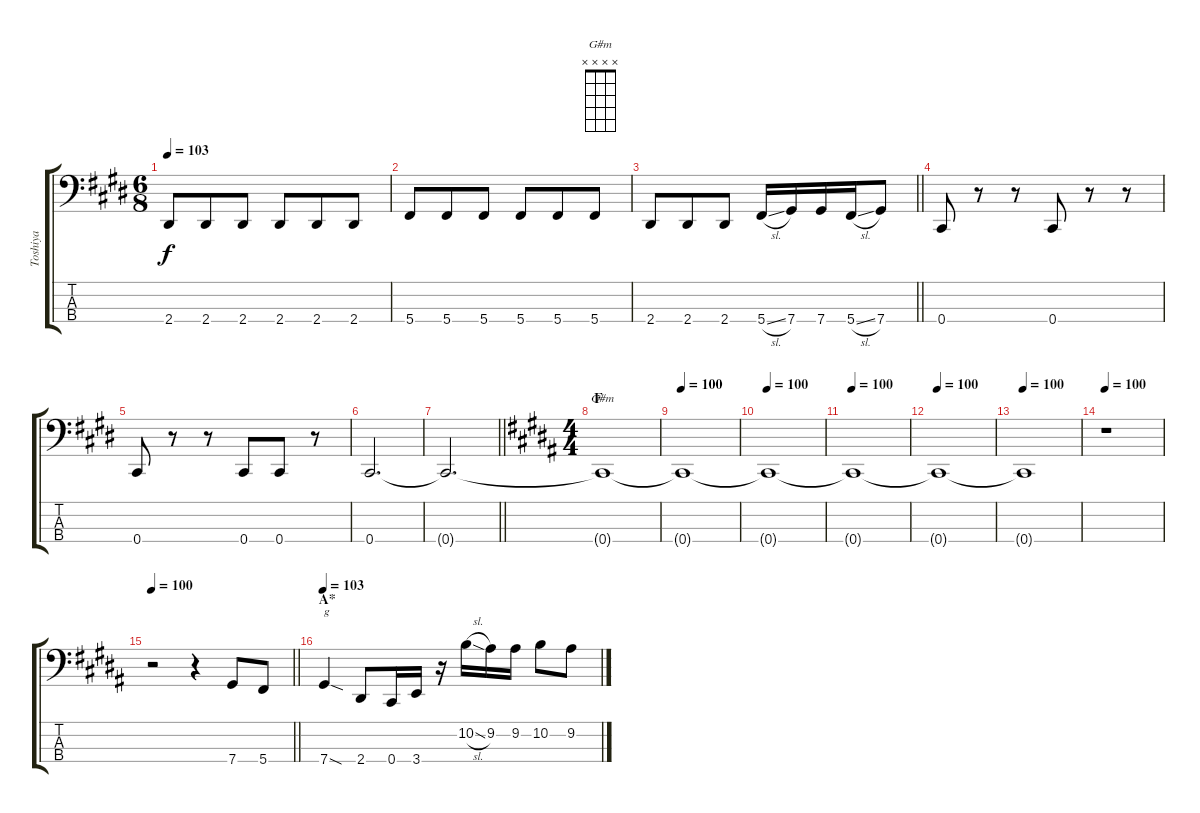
\track ("Toshiya" "Toshiya") {instrument electricbasspick}
\staff {score tabs}
\tuning (Gb2 Db2 Ab1 Db1) {hide}
\chord ("G#m" x x x x)
\ts (6 8)
\tempo 103
\clef f4
\ks c#minor
2.4.8{dy f} 2.4.8 2.4.8 2.4.8 2.4.8 2.4.8 |
5.4.8 5.4.8 5.4.8 5.4.8 5.4.8 5.4.8 |
\barLineRight lightlight
2.4.8 2.4.8 2.4.8 5.4{sl}.16 7.4.16 7.4.16 5.4{sl}.16 7.4.8 |
\section ("" "")
0.4.8 r.8 r.8 0.4.8 r.8 r.8 |
0.4.8 r.8 r.8 0.4.8 0.4.8 r.8 |
0.4.2{d} |
\barLineRight lightlight
0.4{t}.2{d} |
\ts (4 4)
\section ("" "F")
\ks g#minor
0.4{t}.1{ch "G#m"} |
\tempo 100
0.4{t}.1 |
\tempo 100
0.4{t}.1{volume 0} |
\tempo 100
0.4{t}.1 |
\tempo 100
0.4{t}.1 |
\tempo 100
0.4{t}.1 |
\tempo 100
r.1 |
\tempo 100
\barLineRight lightlight
r.2{volume 15} r.4 7.4.8 5.4.8 |
\section ("" "A*")
\tempo 103
7.4{sod}.4{txt "g"} 2.4.8 0.4.16 3.4.16 r.16 10.2{sl}.16 9.2.16 9.2.16 10.2.8 9.2.8
